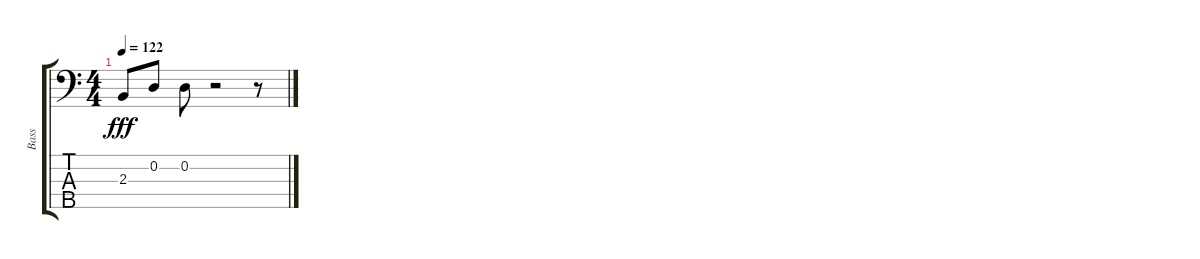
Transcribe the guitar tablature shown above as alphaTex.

\track ("Bass" "Bass") {instrument electricbassfinger}
\staff {score tabs}
\tuning (G2 D2 A1 E1 B0) {hide}
\ts (4 4)
\tempo 122
\clef f4
\ks c
2.3.8{dy fff} 0.2.8 0.2.8 r.2 r.8
